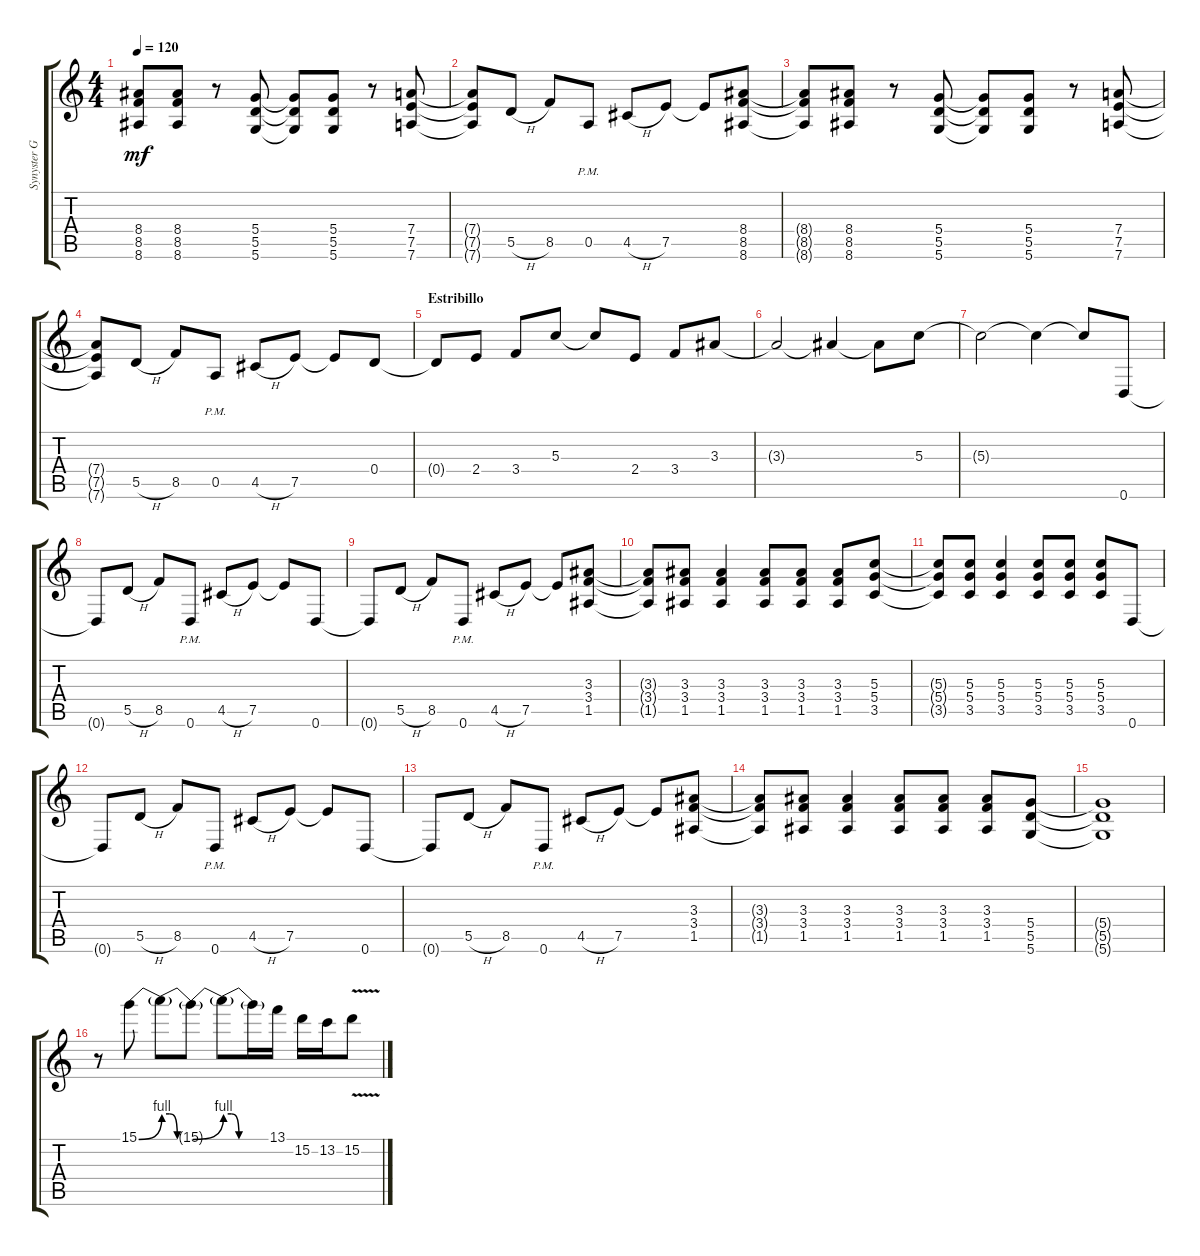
\track ("Synyster Gates" "Synyster G") {instrument distortionguitar}
\staff {score tabs}
\tuning (E4 B3 G3 D3 A2 D2) {hide}
\ts (4 4)
\tempo 120
\clef g2
\ks c
(8.4{t} 8.5{t} 8.6{t}).8{dy mf} (8.4 8.5 8.6).8 r.8 (5.4 5.5 5.6).8 (5.4{t} 5.5{t} 5.6{t}).8 (5.4 5.5 5.6).8 r.8 (7.4 7.5 7.6).8 |
(7.4{t} 7.5{t} 7.6{t}).8 5.5{h}.8 8.5.8 0.5{pm}.8 4.5{h}.8 7.5.8 7.5{t}.8 (8.4 8.5 8.6).8 |
(8.4{t} 8.5{t} 8.6{t}).8 (8.4 8.5 8.6).8 r.8 (5.4 5.5 5.6).8 (5.4{t} 5.5{t} 5.6{t}).8 (5.4 5.5 5.6).8 r.8 (7.4 7.5 7.6).8 |
(7.4{t} 7.5{t} 7.6{t}).8 5.5{h}.8 8.5.8 0.5{pm}.8 4.5{h}.8 7.5.8 7.5{t}.8 0.4.8 |
\section ("" "Estribillo")
0.4{t}.8 2.4.8 3.4.8 5.3.8 5.3{t}.8 2.4.8 3.4.8 3.3.8 |
3.3{t}.2 3.3{t}.4 3.3{t}.8 5.3.8 |
5.3{t}.2 5.3{t}.4 5.3{t}.8 0.6.8 |
0.6{t}.8 5.5{h}.8 8.5.8 0.6{pm}.8 4.5{h}.8 7.5.8 7.5{t}.8 0.6.8 |
0.6{t}.8 5.5{h}.8 8.5.8 0.6{pm}.8 4.5{h}.8 7.5.8 7.5{t}.8 (3.3 3.4 1.5).8 |
(3.3{t} 3.4{t} 1.5{t}).8 (3.3 3.4 1.5).8 (3.3 3.4 1.5).4 (3.3 3.4 1.5).8 (3.3 3.4 1.5).8 (3.3 3.4 1.5).8 (5.3 5.4 3.5).8 |
(5.3{t} 5.4{t} 3.5{t}).8 (5.3 5.4 3.5).8 (5.3 5.4 3.5).4 (5.3 5.4 3.5).8 (5.3 5.4 3.5).8 (5.3 5.4 3.5).8 0.6.8 |
0.6{t}.8 5.5{h}.8 8.5.8 0.6{pm}.8 4.5{h}.8 7.5.8 7.5{t}.8 0.6.8 |
0.6{t}.8 5.5{h}.8 8.5.8 0.6{pm}.8 4.5{h}.8 7.5.8 7.5{t}.8 (3.3 3.4 1.5).8 |
(3.3{t} 3.4{t} 1.5{t}).8 (3.3 3.4 1.5).8 (3.3 3.4 1.5).4 (3.3 3.4 1.5).8 (3.3 3.4 1.5).8 (3.3 3.4 1.5).8 (5.4 5.5 5.6).8 |
(5.4{t} 5.5{t} 5.6{t}).1 |
r.8 15.1{be (bend 0 0 60 4)}.8 15.1{be (custom 0 4 15 4 30 0 60 0) t}.8 15.1{be (bend 0 0 60 4) t}.8 15.1{be (custom 0 4 15 4 30 0 60 0) t}.8 15.1{be (hold 0 0 60 0) t}.16 13.1.16 15.2.16 13.2.16 15.2{v}.8
